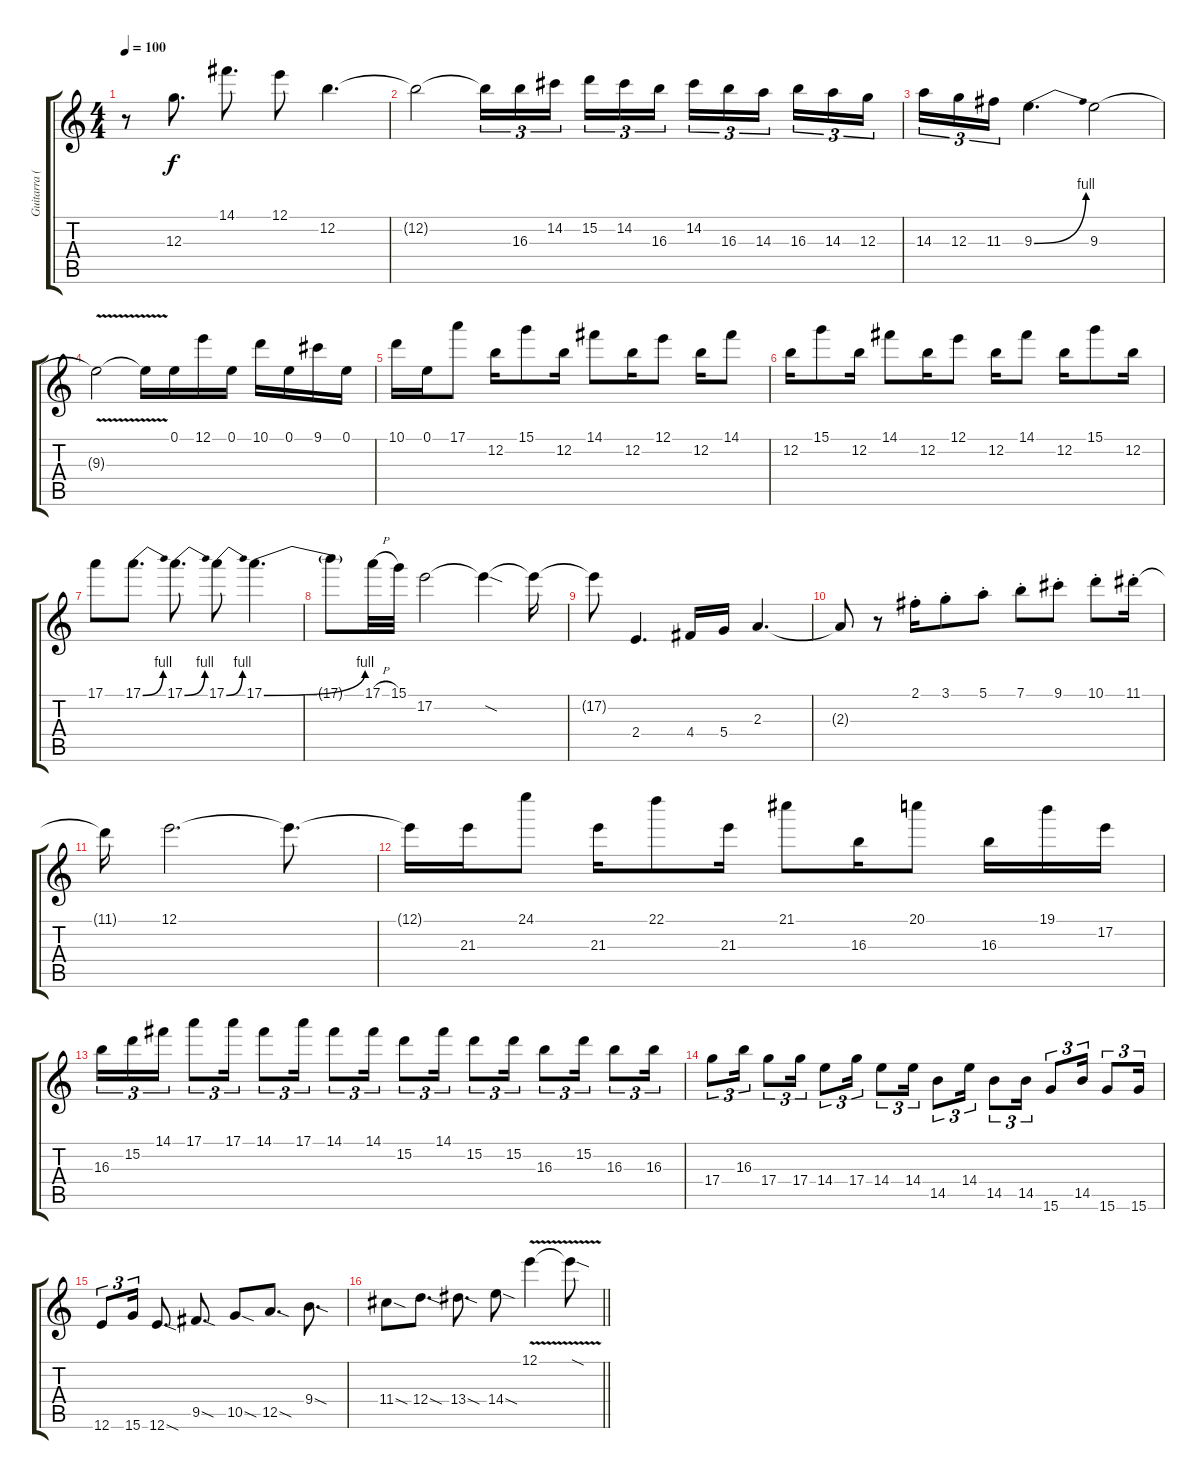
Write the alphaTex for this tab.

\track ("Guitarra (Delay)" "Guitarra (") {instrument overdrivenguitar}
\staff {score tabs}
\tuning (E4 B3 G3 D3 A2 E2) {hide}
\ts (4 4)
\tempo 100
\clef g2
\ks c
r.8{dy f} 12.3.8{d} 14.1.8{d} 12.1.8 12.2.4{d} |
12.2{t}.2 12.2{t}.16{tu (3 2)} 16.3.16{tu (3 2)} 14.2.16{tu (3 2) beam splitsecondary} 15.2.16{tu (3 2)} 14.2.16{tu (3 2)} 16.3.16{tu (3 2)} 14.2.16{tu (3 2)} 16.3.16{tu (3 2)} 14.3.16{tu (3 2) beam splitsecondary} 16.3.16{tu (3 2)} 14.3.16{tu (3 2)} 12.3.16{tu (3 2)} |
14.3.16{tu (3 2)} 12.3.16{tu (3 2)} 11.3.16{tu (3 2)} 9.3{be (bend 0 0 60 4)}.4{d} 9.3.2 |
9.3{v t}.2 9.3{t}.16 0.1.16 12.1.16 0.1.16 10.1.16 0.1.16 9.1.16 0.1.16 |
10.1.16 0.1.16 17.1.8 12.2.16 15.1.8 12.2.16 14.1.8 12.2.16 12.1.8 12.2.16 14.1.8 |
12.2.16 15.1.8 12.2.16 14.1.8 12.2.16 12.1.8 12.2.16 14.1.8 12.2.16 15.1.8 12.2.16 |
17.1.8 17.1{be (bend 0 0 60 4)}.8{d} 17.1{be (bend 0 0 60 4)}.8{d} 17.1{be (bend 0 0 60 4)}.8 17.1{be (bend 0 0 60 4)}.4{d} |
17.1{t}.8 17.1{h}.32 15.1.32 17.2.2 17.2{sod t}.4 17.2{t}.16 |
17.2{t}.8 2.4.4{d} 4.4.16 5.4.16 2.3.4{d} |
2.3{t}.8 r.8 2.1{st}.16 3.1{st}.8 5.1{st}.8 7.1{st}.8 9.1{st}.8 10.1{st}.8 11.1{st}.16 |
11.1{t}.16 12.1.2{d} 12.1{t}.8{d} |
12.1{t}.16 21.3.16 24.1.8 21.3.16 22.1.8 21.3.16 21.1.8 16.3.16 20.1.8 16.3.16 19.1.16 17.2.16 |
16.3.16{tu (3 2)} 15.2.16{tu (3 2)} 14.1.16{tu (3 2)} 17.1.8{tu (3 2)} 17.1.16{tu (3 2)} 14.1.8{tu (3 2)} 17.1.16{tu (3 2)} 14.1.8{tu (3 2)} 14.1.16{tu (3 2)} 15.2.8{tu (3 2)} 14.1.16{tu (3 2)} 15.2.8{tu (3 2)} 15.2.16{tu (3 2)} 16.3.8{tu (3 2)} 15.2.16{tu (3 2)} 16.3.8{tu (3 2)} 16.3.16{tu (3 2)} |
17.4.8{tu (3 2)} 16.3.16{tu (3 2)} 17.4.8{tu (3 2)} 17.4.16{tu (3 2)} 14.4.8{tu (3 2)} 17.4.16{tu (3 2)} 14.4.8{tu (3 2)} 14.4.16{tu (3 2)} 14.5.8{tu (3 2)} 14.4.16{tu (3 2)} 14.5.8{tu (3 2)} 14.5.16{tu (3 2)} 15.6.8{tu (3 2)} 14.5.16{tu (3 2)} 15.6.8{tu (3 2)} 15.6.16{tu (3 2)} |
12.6.8{tu (3 2)} 15.6.16{tu (3 2)} 12.6{sod}.8{d} 9.5{sod}.8{d} 10.5{sod}.8 12.5{sod}.8{d} 9.4{sod}.8{d} |
\barLineRight lightlight
11.4{sod}.8 12.4{sod}.8{d} 13.4{sod}.8{d} 14.4{sod}.8 12.1{v}.4 12.1{sod t}.8
